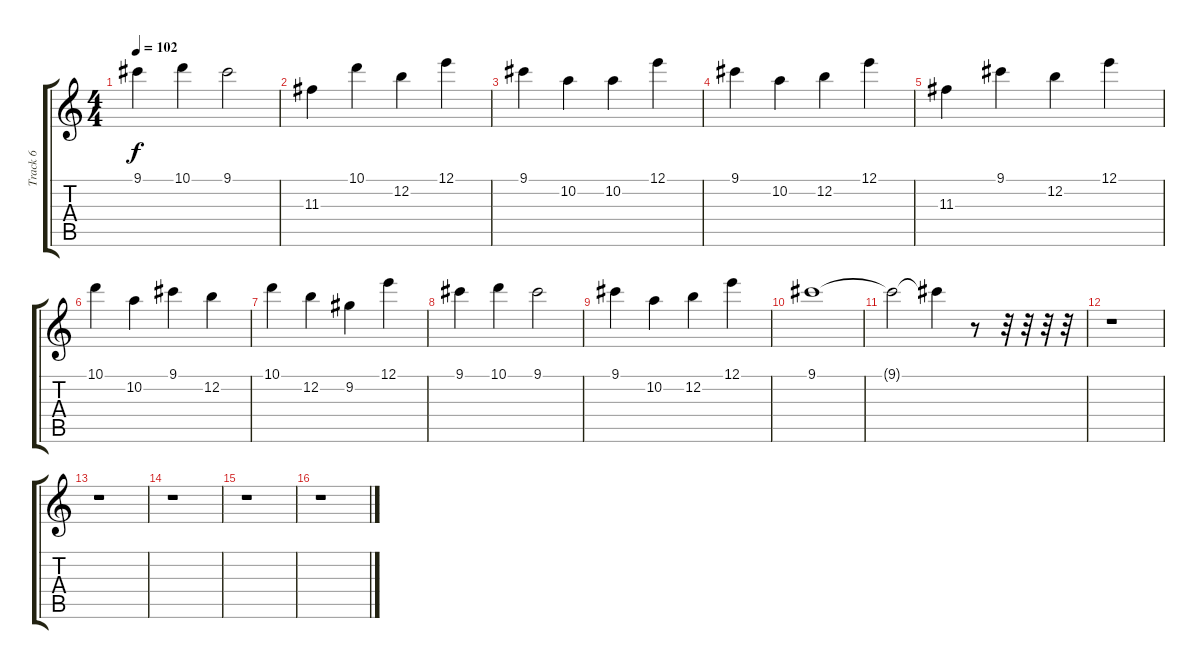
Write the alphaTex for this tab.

\track ("Track 6" "Track 6") {instrument overdrivenguitar}
\staff {score tabs}
\tuning (E4 B3 G3 D3 A2 E2) {hide}
\ts (4 4)
\tempo 102
\clef g2
\ks c
9.1.4{dy f} 10.1.4 9.1.2 |
11.3.4 10.1.4 12.2.4 12.1.4 |
9.1.4 10.2.4 10.2.4 12.1.4 |
9.1.4 10.2.4 12.2.4 12.1.4 |
11.3.4 9.1.4 12.2.4 12.1.4 |
10.1.4 10.2.4 9.1.4 12.2.4 |
10.1.4 12.2.4 9.2.4 12.1.4 |
9.1.4 10.1.4 9.1.2 |
9.1.4 10.2.4 12.2.4 12.1.4 |
9.1.1 |
9.1{t}.2 9.1{t}.4 r.8 r.32 r.32 r.32 r.32 |
r.1 |
r.1 |
r.1 |
r.1 |
r.1
